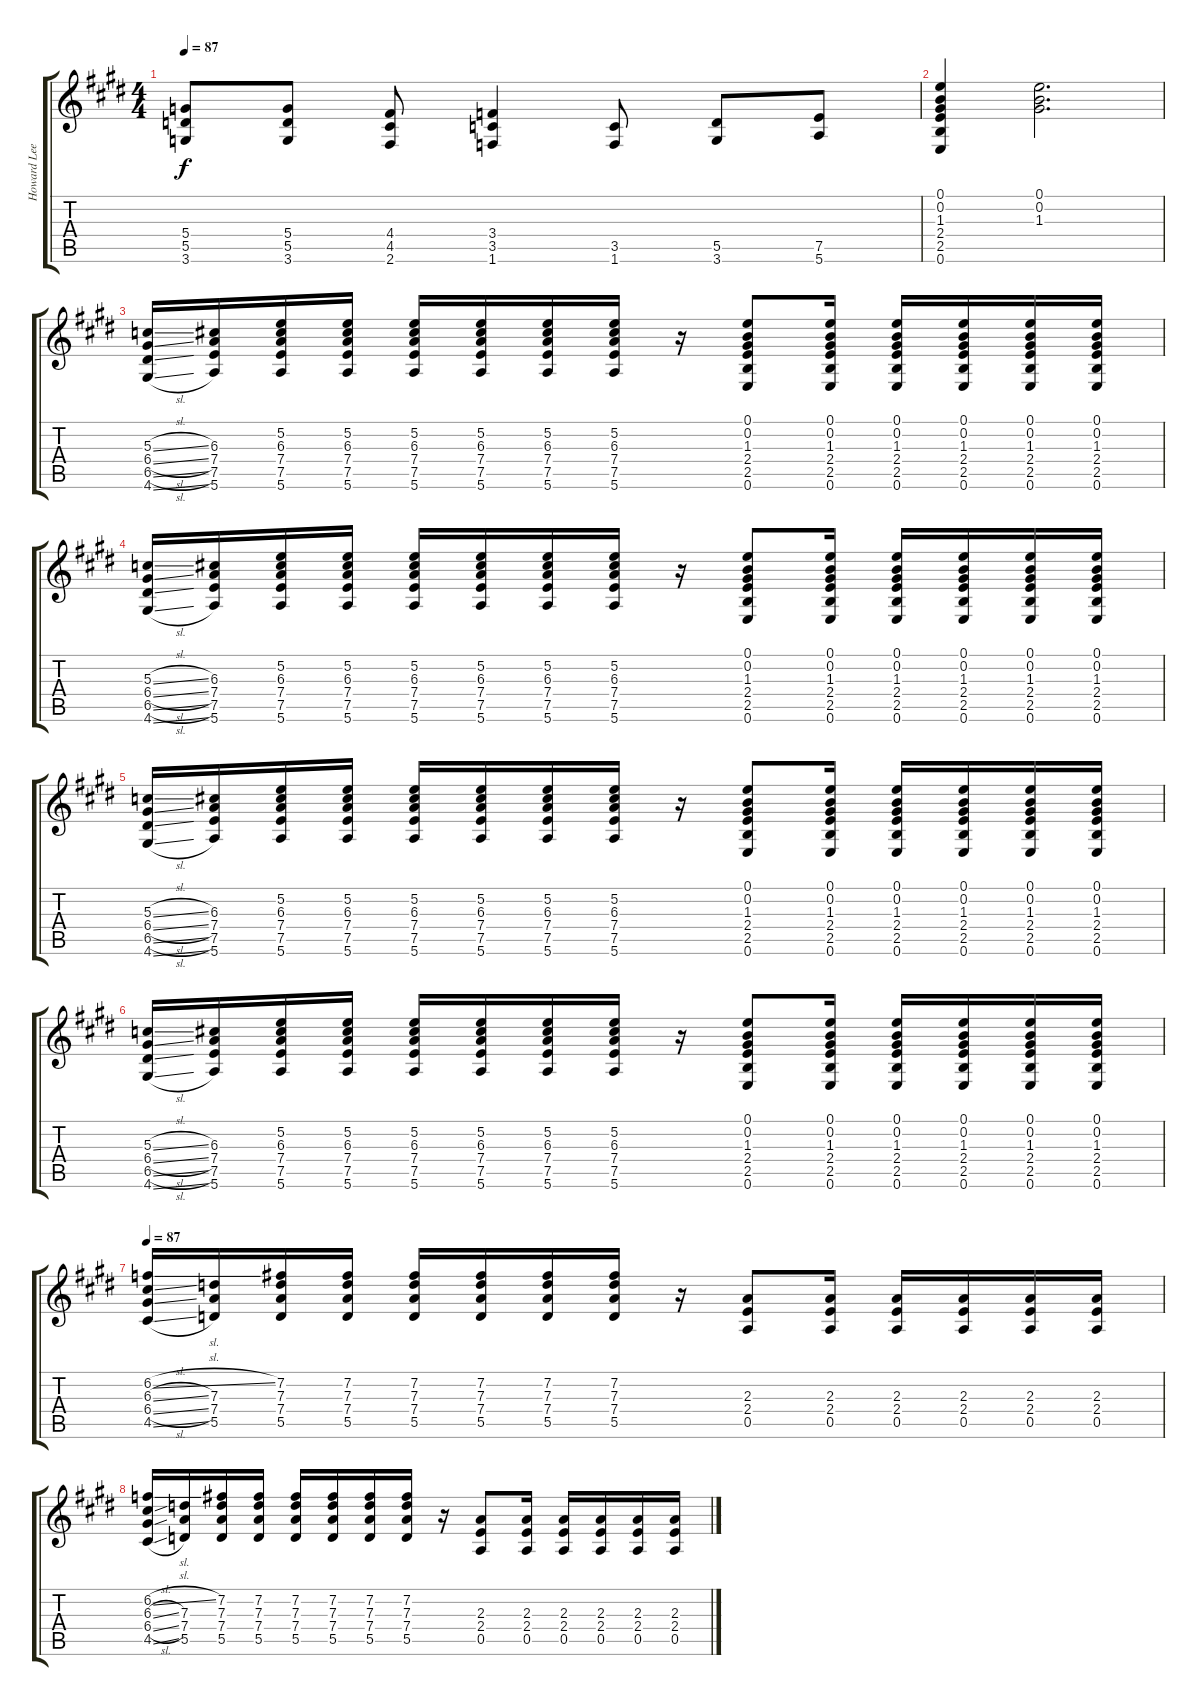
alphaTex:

\track ("Howard Leese Guitar" "Howard Lee") {instrument overdrivenguitar}
\staff {score tabs}
\tuning (E4 B3 G3 D3 A2 E2) {hide}
\ts (4 4)
\tempo 87
\clef g2
\ks e
(5.4 5.5 3.6).8{dy f} (5.4 5.5 3.6).8 (4.4 4.5 2.6).8 (3.4 3.5 1.6).4 (3.5 1.6).8 (5.5 3.6).8 (7.5 5.6).8 |
(0.1 0.2 1.3 2.4 2.5 0.6).4 (0.1 0.2 1.3).2{d} |
(5.3{sl} 6.4{sl} 6.5{sl} 4.6{sl}).16 (6.3 7.4 7.5 5.6).16 (5.2 6.3 7.4 7.5 5.6).16 (5.2 6.3 7.4 7.5 5.6).16 (5.2 6.3 7.4 7.5 5.6).16 (5.2 6.3 7.4 7.5 5.6).16 (5.2 6.3 7.4 7.5 5.6).16 (5.2 6.3 7.4 7.5 5.6).16 r.16 (0.1 0.2 1.3 2.4 2.5 0.6).8 (0.1 0.2 1.3 2.4 2.5 0.6).16 (0.1 0.2 1.3 2.4 2.5 0.6).16 (0.1 0.2 1.3 2.4 2.5 0.6).16 (0.1 0.2 1.3 2.4 2.5 0.6).16 (0.1 0.2 1.3 2.4 2.5 0.6).16 |
(5.3{sl} 6.4{sl} 6.5{sl} 4.6{sl}).16 (6.3 7.4 7.5 5.6).16 (5.2 6.3 7.4 7.5 5.6).16 (5.2 6.3 7.4 7.5 5.6).16 (5.2 6.3 7.4 7.5 5.6).16 (5.2 6.3 7.4 7.5 5.6).16 (5.2 6.3 7.4 7.5 5.6).16 (5.2 6.3 7.4 7.5 5.6).16 r.16 (0.1 0.2 1.3 2.4 2.5 0.6).8 (0.1 0.2 1.3 2.4 2.5 0.6).16 (0.1 0.2 1.3 2.4 2.5 0.6).16 (0.1 0.2 1.3 2.4 2.5 0.6).16 (0.1 0.2 1.3 2.4 2.5 0.6).16 (0.1 0.2 1.3 2.4 2.5 0.6).16 |
(5.3{sl} 6.4{sl} 6.5{sl} 4.6{sl}).16 (6.3 7.4 7.5 5.6).16 (5.2 6.3 7.4 7.5 5.6).16 (5.2 6.3 7.4 7.5 5.6).16 (5.2 6.3 7.4 7.5 5.6).16 (5.2 6.3 7.4 7.5 5.6).16 (5.2 6.3 7.4 7.5 5.6).16 (5.2 6.3 7.4 7.5 5.6).16 r.16 (0.1 0.2 1.3 2.4 2.5 0.6).8 (0.1 0.2 1.3 2.4 2.5 0.6).16 (0.1 0.2 1.3 2.4 2.5 0.6).16 (0.1 0.2 1.3 2.4 2.5 0.6).16 (0.1 0.2 1.3 2.4 2.5 0.6).16 (0.1 0.2 1.3 2.4 2.5 0.6).16 |
(5.3{sl} 6.4{sl} 6.5{sl} 4.6{sl}).16 (6.3 7.4 7.5 5.6).16 (5.2 6.3 7.4 7.5 5.6).16 (5.2 6.3 7.4 7.5 5.6).16 (5.2 6.3 7.4 7.5 5.6).16 (5.2 6.3 7.4 7.5 5.6).16 (5.2 6.3 7.4 7.5 5.6).16 (5.2 6.3 7.4 7.5 5.6).16 r.16 (0.1 0.2 1.3 2.4 2.5 0.6).8 (0.1 0.2 1.3 2.4 2.5 0.6).16 (0.1 0.2 1.3 2.4 2.5 0.6).16 (0.1 0.2 1.3 2.4 2.5 0.6).16 (0.1 0.2 1.3 2.4 2.5 0.6).16 (0.1 0.2 1.3 2.4 2.5 0.6).16 |
\tempo 87
(6.2{sl} 6.3{sl} 6.4{sl} 4.5{sl}).16 (7.3 7.4 5.5).16 (7.2 7.3 7.4 5.5).16 (7.2 7.3 7.4 5.5).16 (7.2 7.3 7.4 5.5).16 (7.2 7.3 7.4 5.5).16 (7.2 7.3 7.4 5.5).16 (7.2 7.3 7.4 5.5).16 r.16 (2.3 2.4 0.5).8 (2.3 2.4 0.5).16 (2.3 2.4 0.5).16 (2.3 2.4 0.5).16 (2.3 2.4 0.5).16 (2.3 2.4 0.5).16 |
(6.2{sl} 6.3{sl} 6.4{sl} 4.5{sl}).16 (7.3 7.4 5.5).16 (7.2 7.3 7.4 5.5).16 (7.2 7.3 7.4 5.5).16 (7.2 7.3 7.4 5.5).16 (7.2 7.3 7.4 5.5).16 (7.2 7.3 7.4 5.5).16 (7.2 7.3 7.4 5.5).16 r.16 (2.3 2.4 0.5).8 (2.3 2.4 0.5).16 (2.3 2.4 0.5).16 (2.3 2.4 0.5).16 (2.3 2.4 0.5).16 (2.3 2.4 0.5).16
